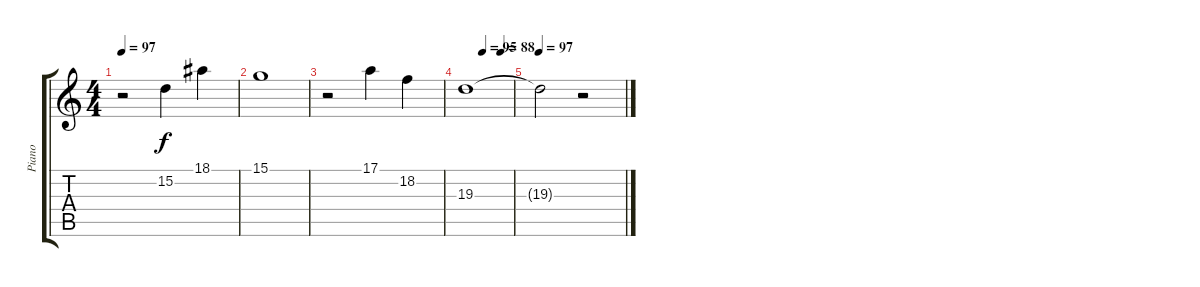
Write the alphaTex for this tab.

\track ("Piano" "Piano") {instrument acousticgrandpiano}
\staff {score tabs}
\tuning (E4 B3 G3 D3 A2 E2) {hide}
\ts (4 4)
\tempo 97
\clef g2
\ks c
r.2{dy f} 15.2.4 18.1.4 |
15.1.1 |
r.2 17.1.4 18.2.4 |
\tempo (95 0.375)
\tempo (88 0.75)
19.3.1 |
\tempo 97
19.3{t}.2 r.2
